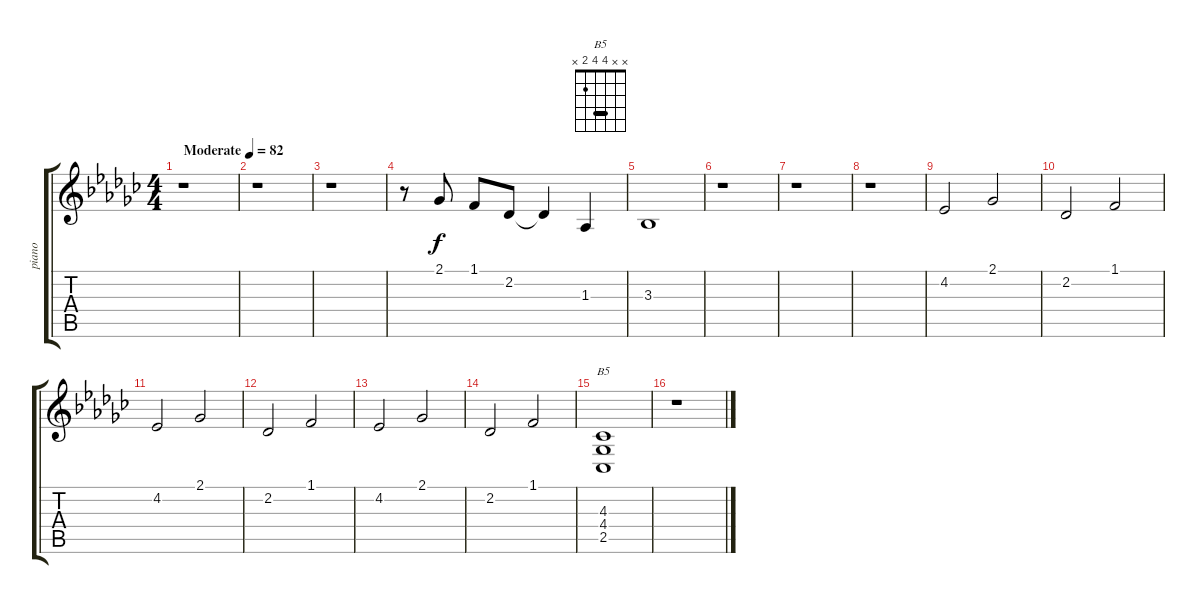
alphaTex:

\track ("piano" "piano") {instrument acousticgrandpiano}
\staff {score tabs}
\tuning (E4 B3 G3 D3 A2 E2) {hide}
\chord ("B5" x x 4 4 2 x) {barre 4}
\ts (4 4)
\tempo (82 "Moderate")
\clef g2
\ks ebminor
r.1{dy f instrument acousticgrandpiano} |
r.1 |
r.1 |
r.8 2.1.8 1.1.8 2.2.8 2.2{t}.4 1.3.4 |
3.3.1 |
r.1 |
r.1 |
r.1 |
4.2.2 2.1.2 |
2.2.2 1.1.2 |
4.2.2 2.1.2 |
2.2.2 1.1.2 |
4.2.2 2.1.2 |
2.2.2 1.1.2 |
(4.3 4.4 2.5).1{ch "B5"} |
r.1
